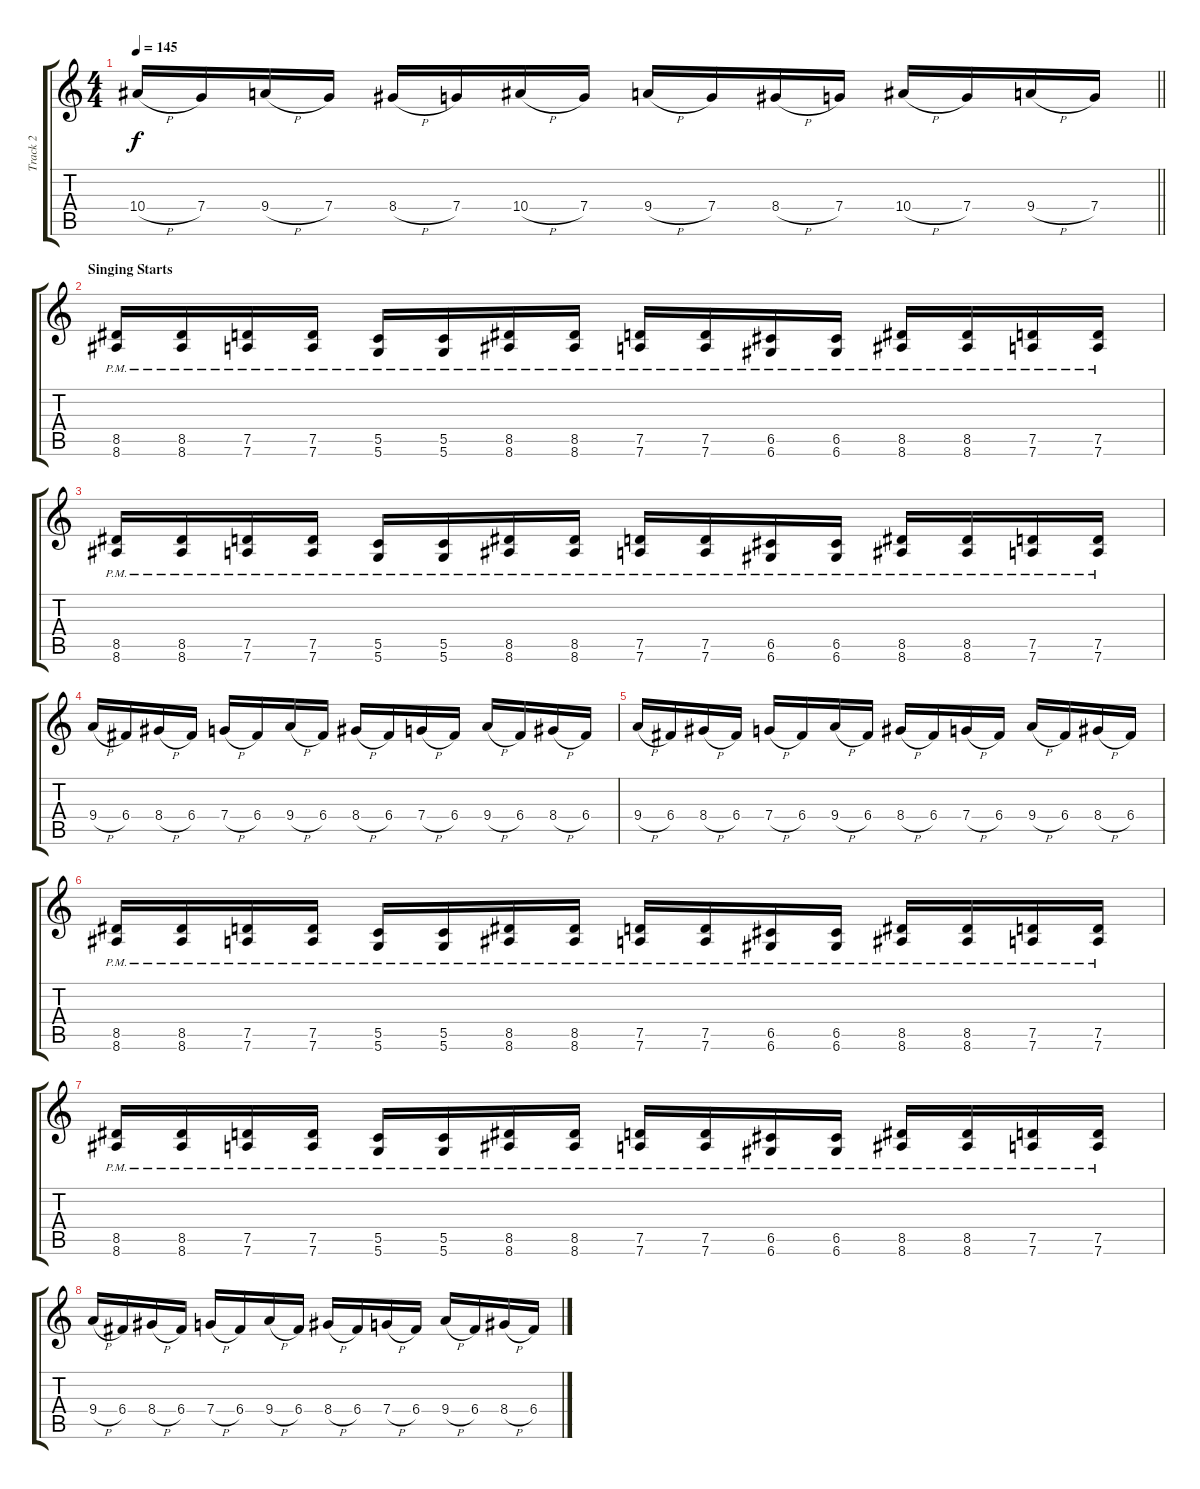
\track ("Track 2" "Track 2") {instrument distortionguitar}
\staff {score tabs}
\tuning (D4 A3 F3 C3 G2 D2) {hide}
\ts (4 4)
\tempo 145
\clef g2
\barLineRight lightlight
\ks c
10.4{h}.16{dy f} 7.4.16 9.4{h}.16 7.4.16 8.4{h}.16 7.4.16 10.4{h}.16 7.4.16 9.4{h}.16 7.4.16 8.4{h}.16 7.4.16 10.4{h}.16 7.4.16 9.4{h}.16 7.4.16 |
\section ("" "Singing Starts")
(8.5{pm} 8.6{pm}).16 (8.5{pm} 8.6{pm}).16 (7.5{pm} 7.6{pm}).16 (7.5{pm} 7.6{pm}).16 (5.5{pm} 5.6{pm}).16 (5.5{pm} 5.6{pm}).16 (8.5{pm} 8.6{pm}).16 (8.5{pm} 8.6{pm}).16 (7.5{pm} 7.6{pm}).16 (7.5{pm} 7.6{pm}).16 (6.5{pm} 6.6{pm}).16 (6.5{pm} 6.6{pm}).16 (8.5{pm} 8.6{pm}).16 (8.5{pm} 8.6{pm}).16 (7.5{pm} 7.6{pm}).16 (7.5{pm} 7.6{pm}).16 |
(8.5{pm} 8.6{pm}).16 (8.5{pm} 8.6{pm}).16 (7.5{pm} 7.6{pm}).16 (7.5{pm} 7.6{pm}).16 (5.5{pm} 5.6{pm}).16 (5.5{pm} 5.6{pm}).16 (8.5{pm} 8.6{pm}).16 (8.5{pm} 8.6{pm}).16 (7.5{pm} 7.6{pm}).16 (7.5{pm} 7.6{pm}).16 (6.5{pm} 6.6{pm}).16 (6.5{pm} 6.6{pm}).16 (8.5{pm} 8.6{pm}).16 (8.5{pm} 8.6{pm}).16 (7.5{pm} 7.6{pm}).16 (7.5{pm} 7.6{pm}).16 |
9.4{h}.16 6.4.16 8.4{h}.16 6.4.16 7.4{h}.16 6.4.16 9.4{h}.16 6.4.16 8.4{h}.16 6.4.16 7.4{h}.16 6.4.16 9.4{h}.16 6.4.16 8.4{h}.16 6.4.16 |
9.4{h}.16 6.4.16 8.4{h}.16 6.4.16 7.4{h}.16 6.4.16 9.4{h}.16 6.4.16 8.4{h}.16 6.4.16 7.4{h}.16 6.4.16 9.4{h}.16 6.4.16 8.4{h}.16 6.4.16 |
(8.5{pm} 8.6{pm}).16 (8.5{pm} 8.6{pm}).16 (7.5{pm} 7.6{pm}).16 (7.5{pm} 7.6{pm}).16 (5.5{pm} 5.6{pm}).16 (5.5{pm} 5.6{pm}).16 (8.5{pm} 8.6{pm}).16 (8.5{pm} 8.6{pm}).16 (7.5{pm} 7.6{pm}).16 (7.5{pm} 7.6{pm}).16 (6.5{pm} 6.6{pm}).16 (6.5{pm} 6.6{pm}).16 (8.5{pm} 8.6{pm}).16 (8.5{pm} 8.6{pm}).16 (7.5{pm} 7.6{pm}).16 (7.5{pm} 7.6{pm}).16 |
(8.5{pm} 8.6{pm}).16 (8.5{pm} 8.6{pm}).16 (7.5{pm} 7.6{pm}).16 (7.5{pm} 7.6{pm}).16 (5.5{pm} 5.6{pm}).16 (5.5{pm} 5.6{pm}).16 (8.5{pm} 8.6{pm}).16 (8.5{pm} 8.6{pm}).16 (7.5{pm} 7.6{pm}).16 (7.5{pm} 7.6{pm}).16 (6.5{pm} 6.6{pm}).16 (6.5{pm} 6.6{pm}).16 (8.5{pm} 8.6{pm}).16 (8.5{pm} 8.6{pm}).16 (7.5{pm} 7.6{pm}).16 (7.5{pm} 7.6{pm}).16 |
9.4{h}.16 6.4.16 8.4{h}.16 6.4.16 7.4{h}.16 6.4.16 9.4{h}.16 6.4.16 8.4{h}.16 6.4.16 7.4{h}.16 6.4.16 9.4{h}.16 6.4.16 8.4{h}.16 6.4.16
